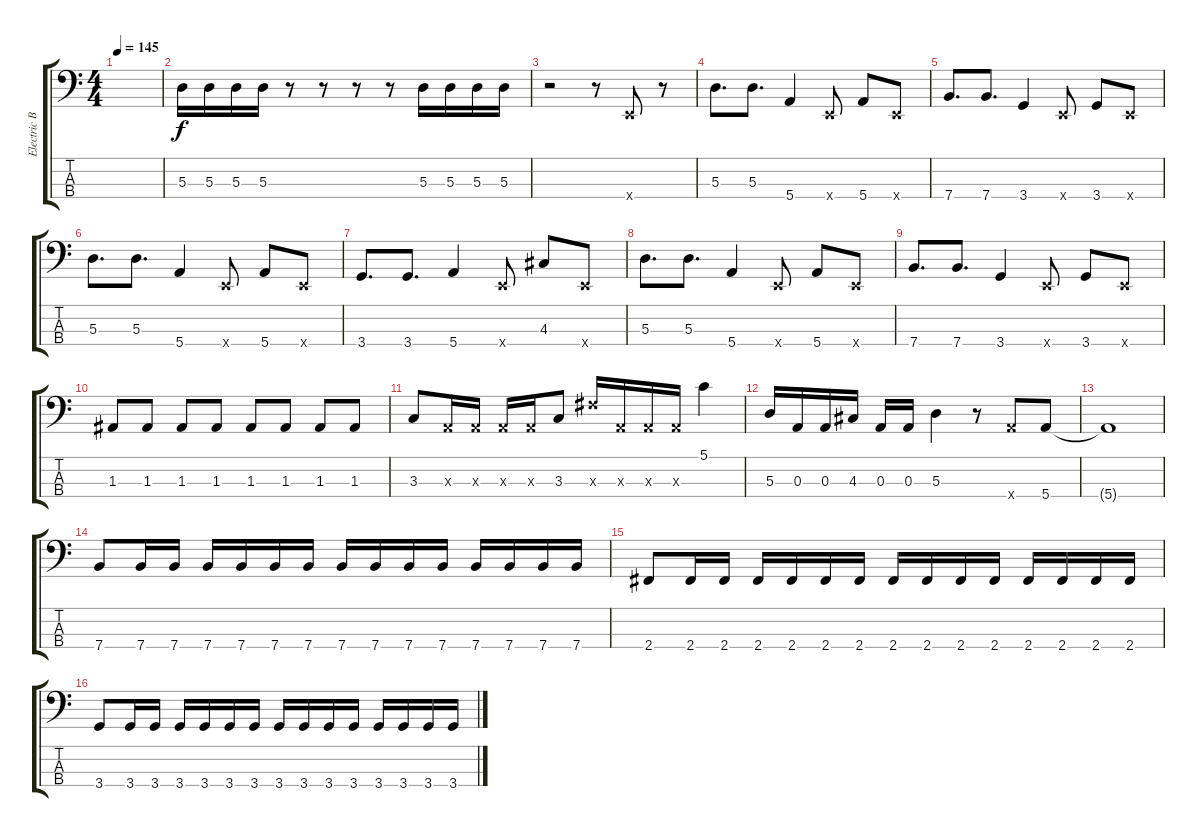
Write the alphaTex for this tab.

\track ("Electric Bass" "Electric B") {instrument electricbassfinger}
\staff {score tabs}
\tuning (G2 D2 A1 E1) {hide}
\ts (4 4)
\tempo 145
\clef f4
\ks c
|
5.3.16 5.3.16 5.3.16 5.3.16 r.8 r.8 r.8 r.8 5.3.16 5.3.16 5.3.16 5.3.16 |
r.2 r.8 0.4{x}.8 r.8 |
5.3.8{d} 5.3.8{d} 5.4.4 0.4{x}.8 5.4.8 0.4{x}.8 |
7.4.8{d} 7.4.8{d} 3.4.4 0.4{x}.8 3.4.8 0.4{x}.8 |
5.3.8{d} 5.3.8{d} 5.4.4 0.4{x}.8 5.4.8 0.4{x}.8 |
3.4.8{d} 3.4.8{d} 5.4.4 0.4{x}.8 4.3.8 0.4{x}.8 |
5.3.8{d} 5.3.8{d} 5.4.4 0.4{x}.8 5.4.8 0.4{x}.8 |
7.4.8{d} 7.4.8{d} 3.4.4 0.4{x}.8 3.4.8 0.4{x}.8 |
1.3.8 1.3.8 1.3.8 1.3.8 1.3.8 1.3.8 1.3.8 1.3.8 |
3.3.8 0.3{x}.16 0.3{x}.16 0.3{x}.16 0.3{x}.16 3.3.8 9.3{x}.16 0.3{x}.16 0.3{x}.16 0.3{x}.16 5.1.4 |
5.3.16 0.3.16 0.3.16 4.3.16 0.3.16 0.3.16 5.3.4 r.8 5.4{x}.8 5.4.8 |
5.4{t}.1 |
7.4.8 7.4.16 7.4.16 7.4.16 7.4.16 7.4.16 7.4.16 7.4.16 7.4.16 7.4.16 7.4.16 7.4.16 7.4.16 7.4.16 7.4.16 |
2.4.8 2.4.16 2.4.16 2.4.16 2.4.16 2.4.16 2.4.16 2.4.16 2.4.16 2.4.16 2.4.16 2.4.16 2.4.16 2.4.16 2.4.16 |
3.4.8 3.4.16 3.4.16 3.4.16 3.4.16 3.4.16 3.4.16 3.4.16 3.4.16 3.4.16 3.4.16 3.4.16 3.4.16 3.4.16 3.4.16
